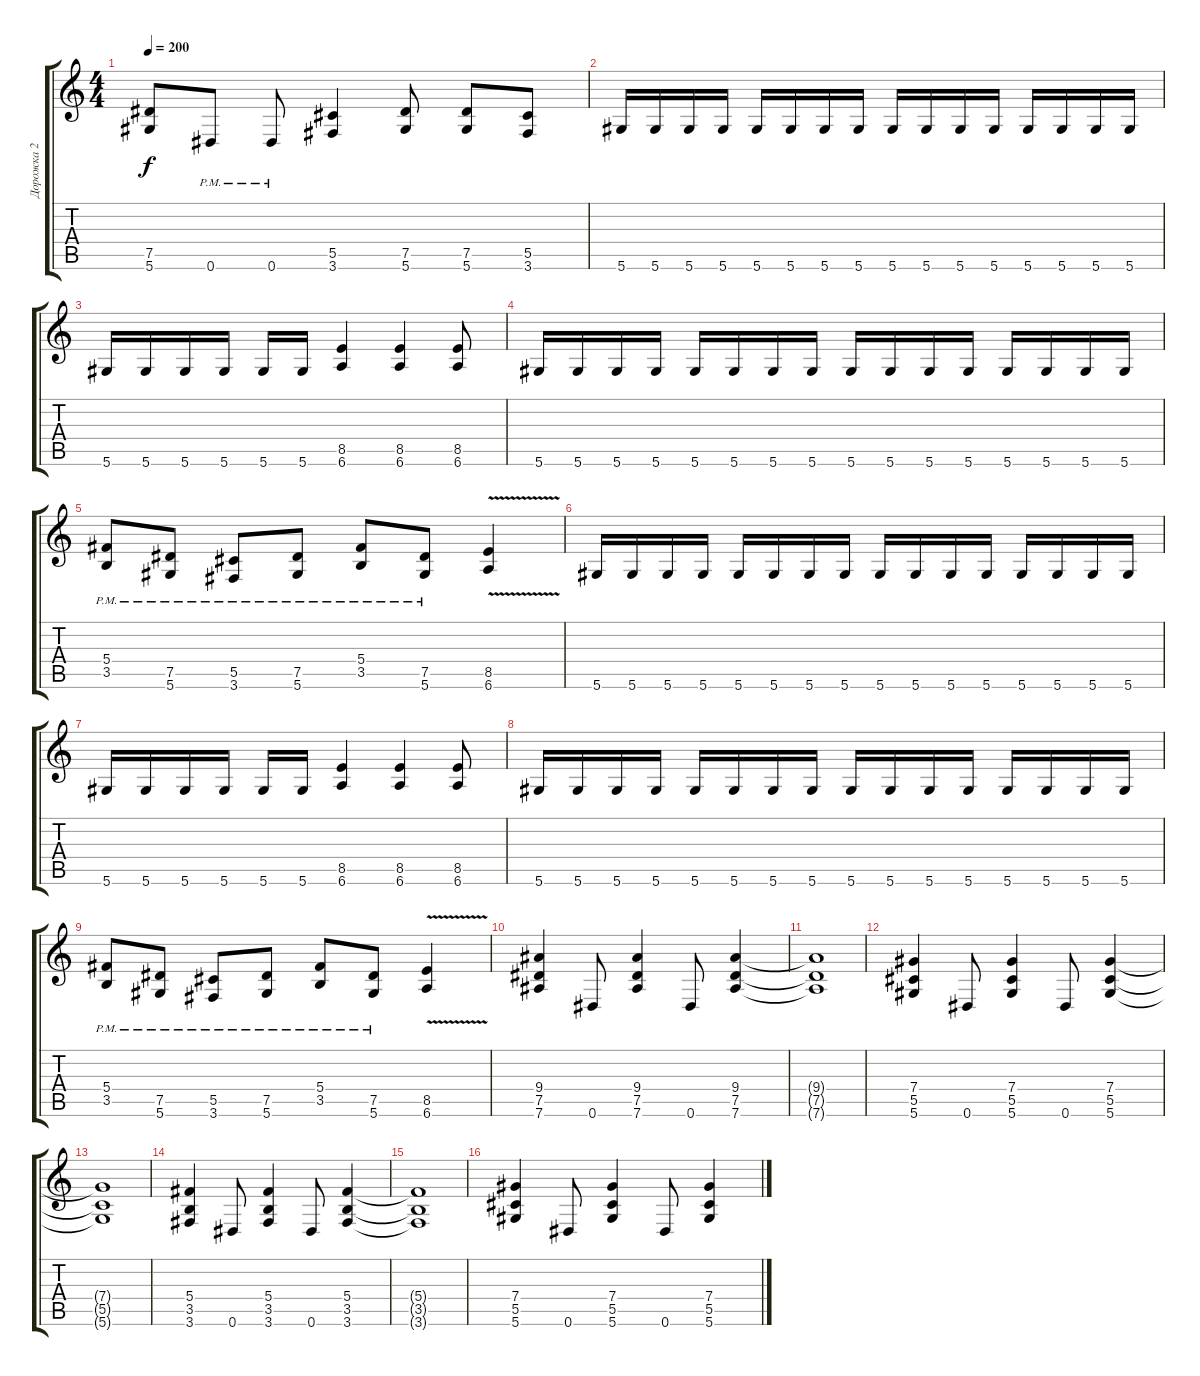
\track ("Дорожка 2" "Дорожка 2") {instrument distortionguitar}
\staff {score tabs}
\tuning (Eb4 Bb3 Gb3 Db3 Ab2 Eb2) {hide}
\ts (4 4)
\tempo 200
\clef g2
\ks c
(7.5 5.6).8{dy f} 0.6{pm}.8 0.6{pm}.8 (5.5 3.6).4 (7.5 5.6).8 (7.5 5.6).8 (5.5 3.6).8 |
5.6.16 5.6.16 5.6.16 5.6.16 5.6.16 5.6.16 5.6.16 5.6.16 5.6.16 5.6.16 5.6.16 5.6.16 5.6.16 5.6.16 5.6.16 5.6.16 |
5.6.16 5.6.16 5.6.16 5.6.16 5.6.16 5.6.16 (8.5 6.6).4 (8.5 6.6).4 (8.5 6.6).8 |
5.6.16 5.6.16 5.6.16 5.6.16 5.6.16 5.6.16 5.6.16 5.6.16 5.6.16 5.6.16 5.6.16 5.6.16 5.6.16 5.6.16 5.6.16 5.6.16 |
(5.4{pm} 3.5{pm}).8 (7.5{pm} 5.6{pm}).8 (5.5{pm} 3.6{pm}).8 (7.5{pm} 5.6{pm}).8 (5.4{pm} 3.5{pm}).8 (7.5{pm} 5.6{pm}).8 (8.5{v} 6.6{v}).4 |
5.6.16 5.6.16 5.6.16 5.6.16 5.6.16 5.6.16 5.6.16 5.6.16 5.6.16 5.6.16 5.6.16 5.6.16 5.6.16 5.6.16 5.6.16 5.6.16 |
5.6.16 5.6.16 5.6.16 5.6.16 5.6.16 5.6.16 (8.5 6.6).4 (8.5 6.6).4 (8.5 6.6).8 |
5.6.16 5.6.16 5.6.16 5.6.16 5.6.16 5.6.16 5.6.16 5.6.16 5.6.16 5.6.16 5.6.16 5.6.16 5.6.16 5.6.16 5.6.16 5.6.16 |
(5.4{pm} 3.5{pm}).8 (7.5{pm} 5.6{pm}).8 (5.5{pm} 3.6{pm}).8 (7.5{pm} 5.6{pm}).8 (5.4{pm} 3.5{pm}).8 (7.5{pm} 5.6{pm}).8 (8.5{v} 6.6{v}).4 |
(9.4 7.5 7.6).4 0.6.8 (9.4 7.5 7.6).4 0.6.8 (9.4 7.5 7.6).4 |
(9.4{t} 7.5{t} 7.6{t}).1 |
(7.4 5.5 5.6).4 0.6.8 (7.4 5.5 5.6).4 0.6.8 (7.4 5.5 5.6).4 |
(7.4{t} 5.5{t} 5.6{t}).1 |
(5.4 3.5 3.6).4 0.6.8 (5.4 3.5 3.6).4 0.6.8 (5.4 3.5 3.6).4 |
(5.4{t} 3.5{t} 3.6{t}).1 |
(7.4 5.5 5.6).4 0.6.8 (7.4 5.5 5.6).4 0.6.8 (7.4 5.5 5.6).4
